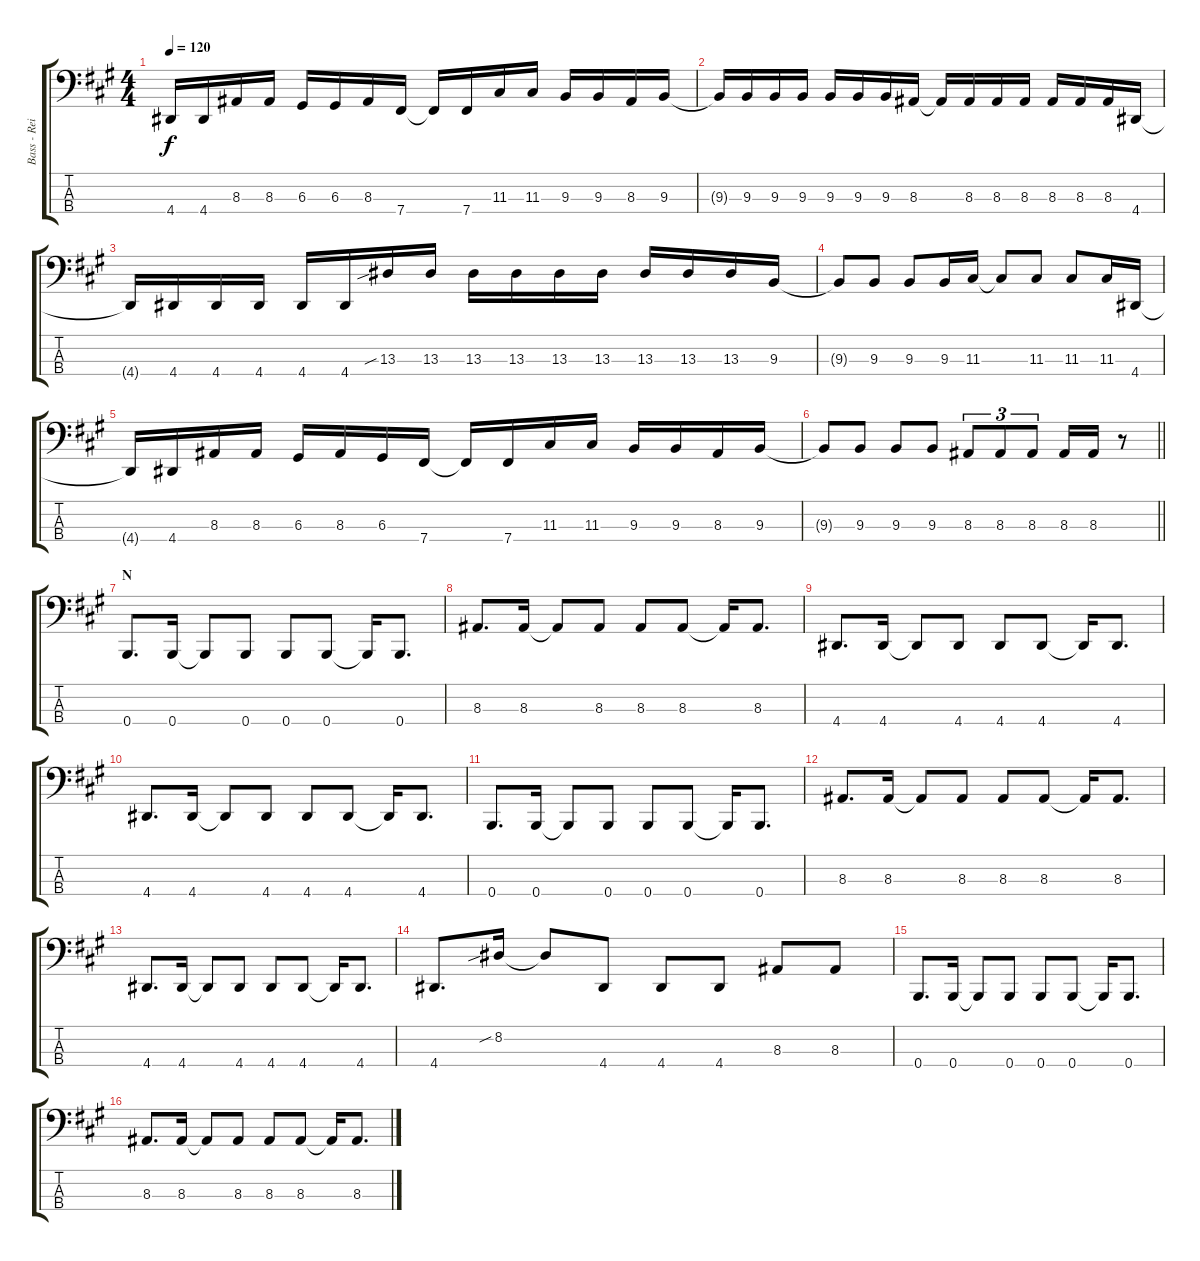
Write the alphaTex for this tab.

\track ("Bass - Reita" "Bass - Rei") {instrument electricbasspick}
\staff {score tabs}
\tuning (C2 G1 D1 B0) {hide}
\ts (4 4)
\tempo 120
\clef f4
\ks a
4.4{t}.16{dy f} 4.4.16 8.3.16 8.3.16 6.3.16 6.3.16 8.3.16 7.4.16 7.4{t}.16 7.4.16 11.3.16 11.3.16 9.3.16 9.3.16 8.3.16 9.3.16 |
9.3{t}.16 9.3.16 9.3.16 9.3.16 9.3.16 9.3.16 9.3.16 8.3.16 8.3{t}.16 8.3.16 8.3.16 8.3.16 8.3.16 8.3.16 8.3.16 4.4.16 |
4.4{t}.16 4.4.16 4.4.16 4.4.16 4.4.16 4.4.16 13.3{sib}.16 13.3.16 13.3.16 13.3.16 13.3.16 13.3.16 13.3.16 13.3.16 13.3.16 9.3.16 |
9.3{t}.8 9.3.8 9.3.8 9.3.16 11.3.16 11.3{t}.8 11.3.8 11.3.8 11.3.16 4.4.16 |
4.4{t}.16 4.4.16 8.3.16 8.3.16 6.3.16 8.3.16 6.3.16 7.4.16 7.4{t}.16 7.4.16 11.3.16 11.3.16 9.3.16 9.3.16 8.3.16 9.3.16 |
\barLineRight lightlight
9.3{t}.8 9.3.8 9.3.8 9.3.8 8.3.8{tu (3 2)} 8.3.8{tu (3 2)} 8.3.8{tu (3 2)} 8.3.16 8.3.16 r.8 |
\section ("" "N")
0.4.8{d} 0.4.16 0.4{t}.8 0.4.8 0.4.8 0.4.8 0.4{t}.16 0.4.8{d} |
8.3.8{d} 8.3.16 8.3{t}.8 8.3.8 8.3.8 8.3.8 8.3{t}.16 8.3.8{d} |
4.4.8{d} 4.4.16 4.4{t}.8 4.4.8 4.4.8 4.4.8 4.4{t}.16 4.4.8{d} |
4.4.8{d} 4.4.16 4.4{t}.8 4.4.8 4.4.8 4.4.8 4.4{t}.16 4.4.8{d} |
0.4.8{d} 0.4.16 0.4{t}.8 0.4.8 0.4.8 0.4.8 0.4{t}.16 0.4.8{d} |
8.3.8{d} 8.3.16 8.3{t}.8 8.3.8 8.3.8 8.3.8 8.3{t}.16 8.3.8{d} |
4.4.8{d} 4.4.16 4.4{t}.8 4.4.8 4.4.8 4.4.8 4.4{t}.16 4.4.8{d} |
4.4.8{d} 8.2{sib}.16 8.2{t}.8 4.4.8 4.4.8 4.4.8 8.3.8 8.3.8 |
0.4.8{d} 0.4.16 0.4{t}.8 0.4.8 0.4.8 0.4.8 0.4{t}.16 0.4.8{d} |
8.3.8{d} 8.3.16 8.3{t}.8 8.3.8 8.3.8 8.3.8 8.3{t}.16 8.3.8{d}
